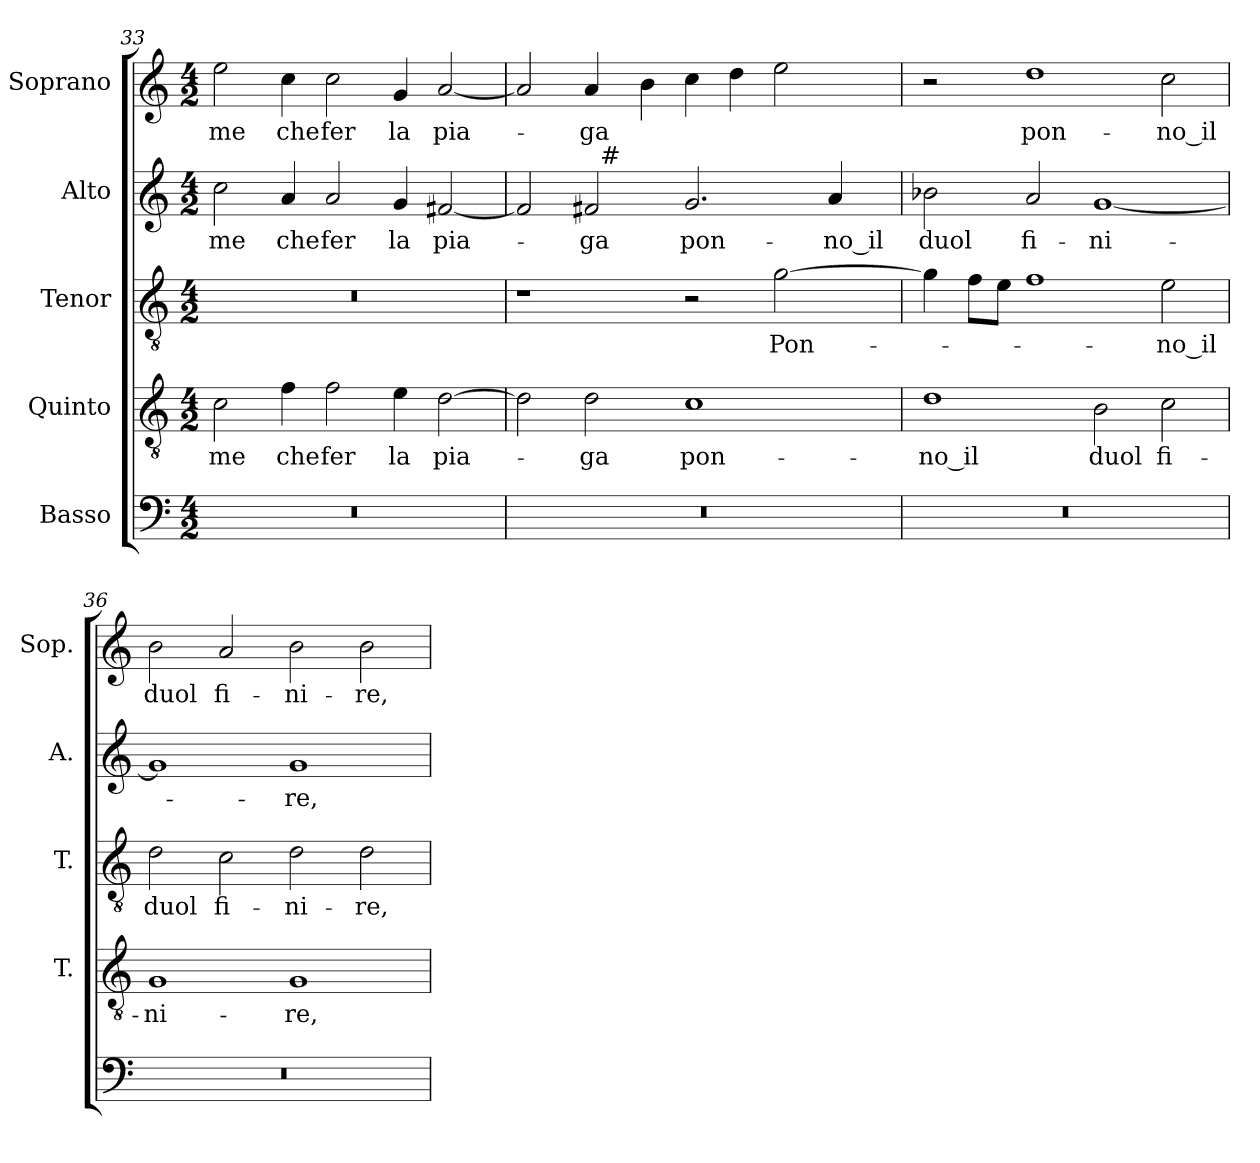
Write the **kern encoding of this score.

**kern	**kern	**text	**kern	**text	**kern	**text	**kern	**text
*part5	*part4	*part4	*part3	*part3	*part2	*part2	*part1	*part1
*staff5	*staff4	*staff4	*staff3	*staff3	*staff2	*staff2	*staff1	*staff1
*I"Basso	*I"Quinto	*	*I"Tenor	*	*I"Alto	*	*I"Soprano	*
*	*I'T.	*	*I'T.	*	*I'A.	*	*I'Sop.	*
*clefF4	*clefGv2	*	*clefGv2	*	*clefG2	*	*clefG2	*
*	*ITrd7c12	*	*ITrd7c12	*	*	*	*	*
*k[]	*k[]	*	*k[]	*	*k[]	*	*k[]	*
*C:	*C:	*	*C:	*	*C:	*	*C:	*
*M4/2	*M4/2	*	*M4/2	*	*M4/2	*	*M4/2	*
=33	=33	=33	=33	=33	=33	=33	=33	=33
!LO:N:vis=1	!	!	!	!	!	!	!	!
!	!	!LO:LY:b:color=#000000	!LO:N:vis=1	!	!	!	!	!
!	!	!	!	!	!	!LO:LY:b:color=#000000	!	!
!	!	!	!	!	!	!	!	!LO:LY:b:color=#000000
0r	2Ci\	-me	0r	.	2cci\	-me	2eei\	-me
!	!	!LO:LY:b:color=#000000	!	!	!	!	!	!
!	!	!	!	!	!	!LO:LY:b:color=#000000	!	!
!	!	!	!	!	!	!	!	!LO:LY:b:color=#000000
.	4Fi\	che	.	.	4ai/	che	4cci\	che
!	!	!LO:LY:b:color=#000000	!	!	!	!	!	!
!	!	!	!	!	!	!LO:LY:b:color=#000000	!	!
!	!	!	!	!	!	!	!	!LO:LY:b:color=#000000
.	2Fi\	fer	.	.	2ai/	fer	2cci\	fer
!	!	!LO:LY:b:color=#000000	!	!	!	!	!	!
!	!	!	!	!	!	!LO:LY:b:color=#000000	!	!
!	!	!	!	!	!	!	!	!LO:LY:b:color=#000000
.	4Ei\	la	.	.	4gi/	la	4gi/	la
!	!	!LO:LY:b:color=#000000	!	!	!	!	!	!
!	!	!	!	!	!	!LO:LY:b:color=#000000	!	!
!	!	!	!	!	!	!	!	!LO:LY:b:color=#000000
.	[2Di\	pia-	.	.	[2f#Xi/	pia-	[2ai/	pia-
=34	=34	=34	=34	=34	=34	=34	=34	=34
!LO:N:vis=1	!	!	!	!	!	!	!	!
*	*	*	*	*	*^	*	*	*
0r	2Di\]	.	1r	.	2f#i/]	2ryy	.	2ai/]	.
!	!	!LO:LY:b:color=#000000	!	!	!	!	!	!	!
!	!	!	!	!	!	!	!LO:LY:b:color=#000000	!	!
!	!	!	!	!	!	!	!	!	!LO:LY:b:color=#000000
.	2Di\	-ga	.	.	2f#i/	32ryy	-ga	4ai/	-ga
.	.	.	.	.	.	256ryy	.	.	.
!	!	!	!	!	!	!LO:TX:a:t=#	!	!	!
.	.	.	.	.	.	1ryy	.	.	.
.	.	.	.	.	.	.	.	4bi\	.
!	!	!LO:LY:b:color=#000000	!	!	!	!	!	!	!
!	!	!	!	!	!	!	!LO:LY:b:color=#000000	!	!
.	1Ci	pon-	2r	.	2.gi/	.	pon-	4cci\	.
.	.	.	.	.	.	.	.	4ddi\	.
!	!	!	!	!LO:LY:b:color=#000000	!	!	!	!	!
.	.	.	[2Gi\	Pon-	.	.	.	2eei\	.
.	.	.	.	.	.	4ryy	.	.	.
!	!	!	!	!	!	!	!LO:LY:b:color=#000000	!	!
.	.	.	.	.	4ai/	.	-no_il	.	.
.	.	.	.	.	.	8ryy	.	.	.
.	.	.	.	.	.	16ryy	.	.	.
.	.	.	.	.	.	64..ryy	.	.	.
!!LO:LB:g=z
=35	=35	=35	=35	=35	=35	=35	=35	=35	=35
!LO:N:vis=1	!	!	!	!	!	!	!	!	!
*	*	*	*	*	*v	*v	*	*	*
*	*	*	*	*	*^	*	*	*
!	!	!LO:LY:b:color=#000000	!	!	!	!	!	!	!
*	*	*	*	*	*v	*v	*	*	*
*	*	*	*	*	*^	*	*	*
!	!	!	!	!	!	!	!LO:LY:b:color=#000000	!	!
*	*	*	*	*	*v	*v	*	*	*
0r	1Di	-no_il	4Gi\]	.	2b-Xi\	duol	2r	.
.	.	.	8Fi\L	.	.	.	.	.
.	.	.	8Ei\J	.	.	.	.	.
!	!	!	!	!	!	!LO:LY:b:color=#000000	!	!
!	!	!	!	!	!	!	!	!LO:LY:b:color=#000000
.	.	.	1Fi	.	2ai/	fi-	1ddi	pon-
!	!	!LO:LY:b:color=#000000	!	!	!	!	!	!
!	!	!	!	!	!	!LO:LY:b:color=#000000	!	!
.	2BBi\	duol	.	.	[1gi	-ni-	.	.
!	!	!LO:LY:b:color=#000000	!	!	!	!	!	!
!	!	!	!	!LO:LY:b:color=#000000	!	!	!	!
!	!	!	!	!	!	!	!	!LO:LY:b:color=#000000
.	2Ci\	fi-	2Ei\	-no_il	.	.	2cci\	-no_il
=36	=36	=36	=36	=36	=36	=36	=36	=36
!LO:N:vis=1	!	!	!	!	!	!	!	!
!	!	!LO:LY:b:color=#000000	!	!	!	!	!	!
!	!	!	!	!LO:LY:b:color=#000000	!	!	!	!
!	!	!	!	!	!	!	!	!LO:LY:b:color=#000000
0r	1GGi	-ni-	2Di\	duol	1gi]	.	2bi\	duol
!	!	!	!	!LO:LY:b:color=#000000	!	!	!	!
!	!	!	!	!	!	!	!	!LO:LY:b:color=#000000
.	.	.	2Ci\	fi-	.	.	2ai/	fi-
!	!	!LO:LY:b:color=#000000	!	!	!	!	!	!
!	!	!	!	!LO:LY:b:color=#000000	!	!	!	!
!	!	!	!	!	!	!LO:LY:b:color=#000000	!	!
!	!	!	!	!	!	!	!	!LO:LY:b:color=#000000
.	1GGi	-re,	2Di\	-ni-	1gi	-re,	2bi\	-ni-
!	!	!	!	!LO:LY:b:color=#000000	!	!	!	!
!	!	!	!	!	!	!	!	!LO:LY:b:color=#000000
.	.	.	2Di\	-re,	.	.	2bi\	-re,
=	=	=	=	=	=	=	=	=
*-	*-	*-	*-	*-	*-	*-	*-	*-
